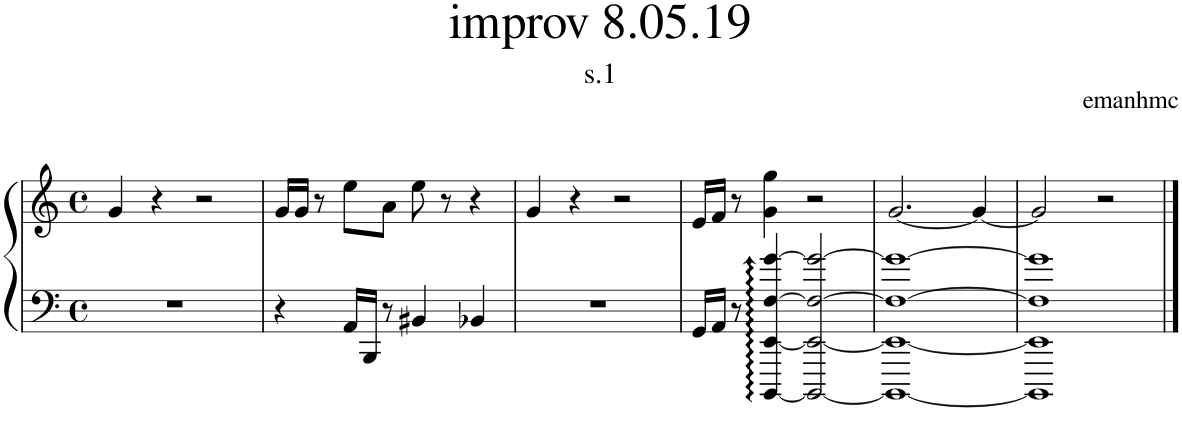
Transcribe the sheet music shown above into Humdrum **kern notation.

**kern	**kern
*part1	*part1
*staff2	*staff1
*I"Piano	*
*I'Pno.	*
*clefF4	*clefG2
*k[]	*k[]
*M4/4	*M4/4
*met(c)	*met(c)
=1	=1
1r	4g/
.	4r
.	2r
=2	=2
4r	16g/LL
.	16g/JJ
.	8r
16AA/LL	8ee\L
16BBB/JJ	.
8r	8a\J
4BB#X/	8ee\
.	8r
4BB-X/	4r
=3	=3
1r	4g/
.	4r
.	2r
=4	=4
16GG/LL	16e/LL
16AA/JJ	16f/JJ
8r	8r
[4BBBB/: [4EE/: [4F/: [4g/:	4g\ 4gg\
2BBBB/_ 2EE/_ 2F/_ 2g/_	2r
=5	=5
1BBBB_ 1EE_ 1F_ 1g_	[2.g/
.	4g/_
=6	=6
1BBBB] 1EE] 1F] 1g]	2g/]
.	2r
==	==
*-	*-
